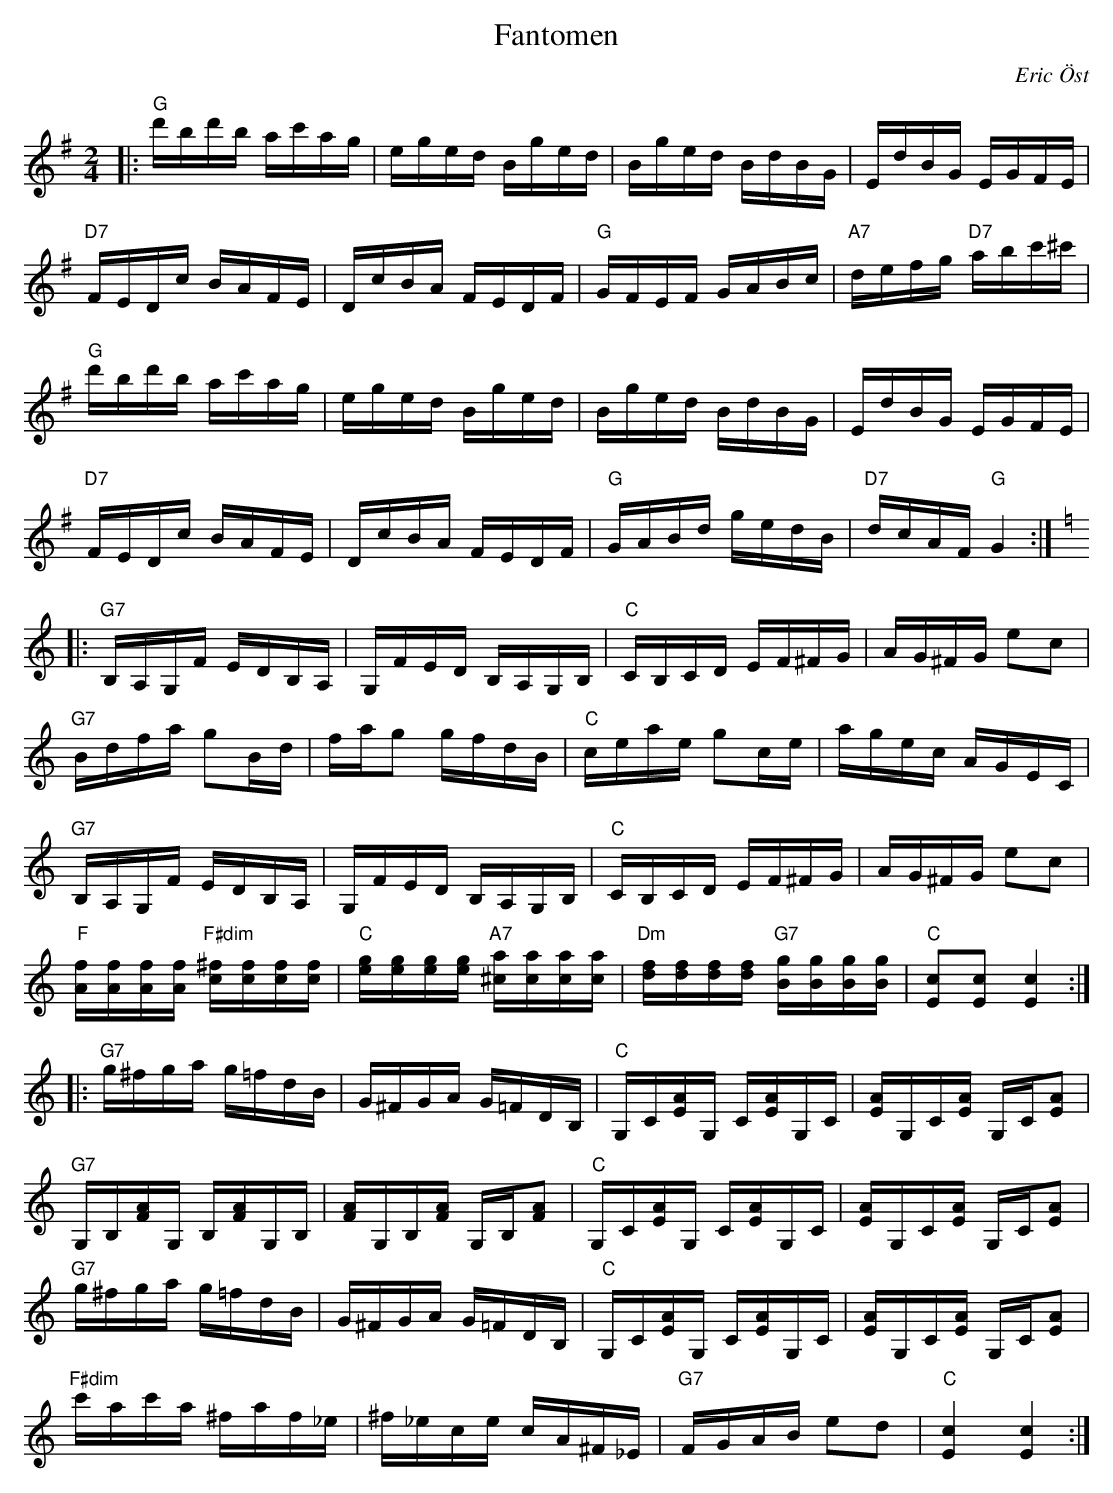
X:1
T:Fantomen
C:Eric Öst
M:2/4
L:1/16
K:G
|:"G"d'bd'b ac'ag|eged Bged|Bged BdBG|EdBG EGFE|
"D7"FEDc BAFE|DcBA FEDF|"G"GFEF GABc|"A7"defg "D7"abc'^c'|
"G"d'bd'b ac'ag|eged Bged|Bged BdBG|EdBG EGFE|
"D7"FEDc BAFE|DcBA FEDF|"G"GABd gedB|"D7"dcAF "G"G4:|
K:C
|:"G7"B,A,G,F EDB,A,|G,FED B,A,G,B,|"C"CB,CD EF^FG|AG^FG e2c2|
"G7"Bdfa g2Bd|fag2 gfdB|"C"ceae g2ce|agec AGEC|
"G7"B,A,G,F EDB,A,|G,FED B,A,G,B,|"C"CB,CD EF^FG|AG^FG e2c2|
"F"[Af][Af][Af][Af] "F#dim"[c^f][cf][cf][cf]|"C"[eg][eg][eg][eg] "A7"[^ca][ca][ca][ca]|\
"Dm"[df][df][df][df] "G7"[Bg][Bg][Bg][Bg]|"C"[Ec]2[Ec]2 [Ec]4:|
|:"G7"g^fga g=fdB|G^FGA G=FDB,|"C"G,C[EA]G, C[EA]G,C|[EA]G,C[EA] G,C[EA]2|
"G7"G,B,[FA]G, B,[FA]G,B,|[FA]G,B,[FA] G,B,[FA]2|\
"C"G,C[EA]G, C[EA]G,C|[EA]G,C[EA] G,C[EA]2|
"G7"g^fga g=fdB|G^FGA G=FDB,|"C"G,C[EA]G, C[EA]G,C|[EA]G,C[EA] G,C[EA]2|
"F#dim"c'ac'a ^faf_e|^f_ece cA^F_E|"G7"FGAB e2d2|"C"[Ec]4 [Ec]4:|
